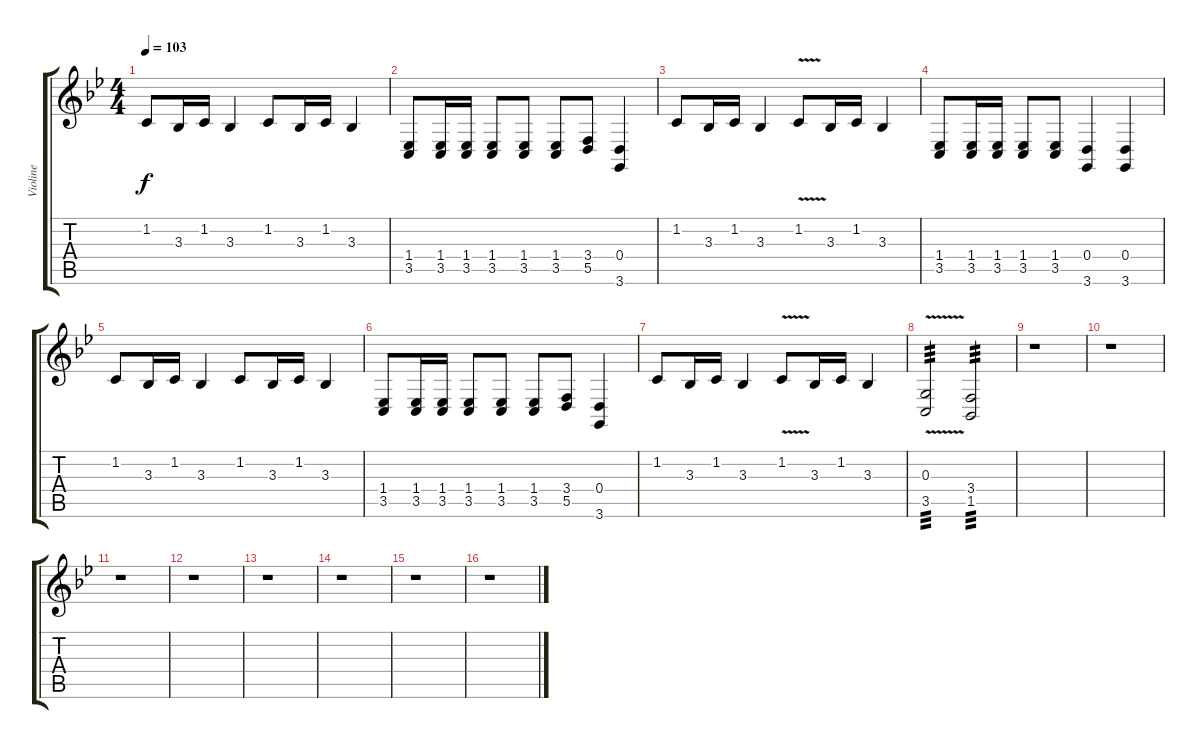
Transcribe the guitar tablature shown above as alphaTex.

\track ("Violine" "Violine") {instrument violin}
\staff {score tabs}
\tuning (E4 B3 G3 D3 A2 E2) {hide}
\ts (4 4)
\tempo 103
\clef g2
\ks bb
1.2.8{dy f} 3.3.16 1.2.16 3.3.4 1.2.8 3.3.16 1.2.16 3.3.4 |
(1.4 3.5).8 (1.4 3.5).16 (1.4 3.5).16 (1.4 3.5).8 (1.4 3.5).8 (1.4 3.5).8 (3.4 5.5).8 (0.4 3.6).4 |
1.2.8 3.3.16 1.2.16 3.3.4 1.2{v}.8 3.3.16 1.2.16 3.3.4 |
(1.4 3.5).8 (1.4 3.5).16 (1.4 3.5).16 (1.4 3.5).8 (1.4 3.5).8 (0.4 3.6).4 (0.4 3.6).4 |
1.2.8 3.3.16 1.2.16 3.3.4 1.2.8 3.3.16 1.2.16 3.3.4 |
(1.4 3.5).8 (1.4 3.5).16 (1.4 3.5).16 (1.4 3.5).8 (1.4 3.5).8 (1.4 3.5).8 (3.4 5.5).8 (0.4 3.6).4 |
1.2.8 3.3.16 1.2.16 3.3.4 1.2{v}.8 3.3.16 1.2.16 3.3.4 |
(0.3{v} 3.5).2{tp 3} (3.4 1.5).2{tp 3} |
r.1 |
r.1 |
r.1 |
r.1 |
r.1 |
r.1 |
r.1 |
r.1
